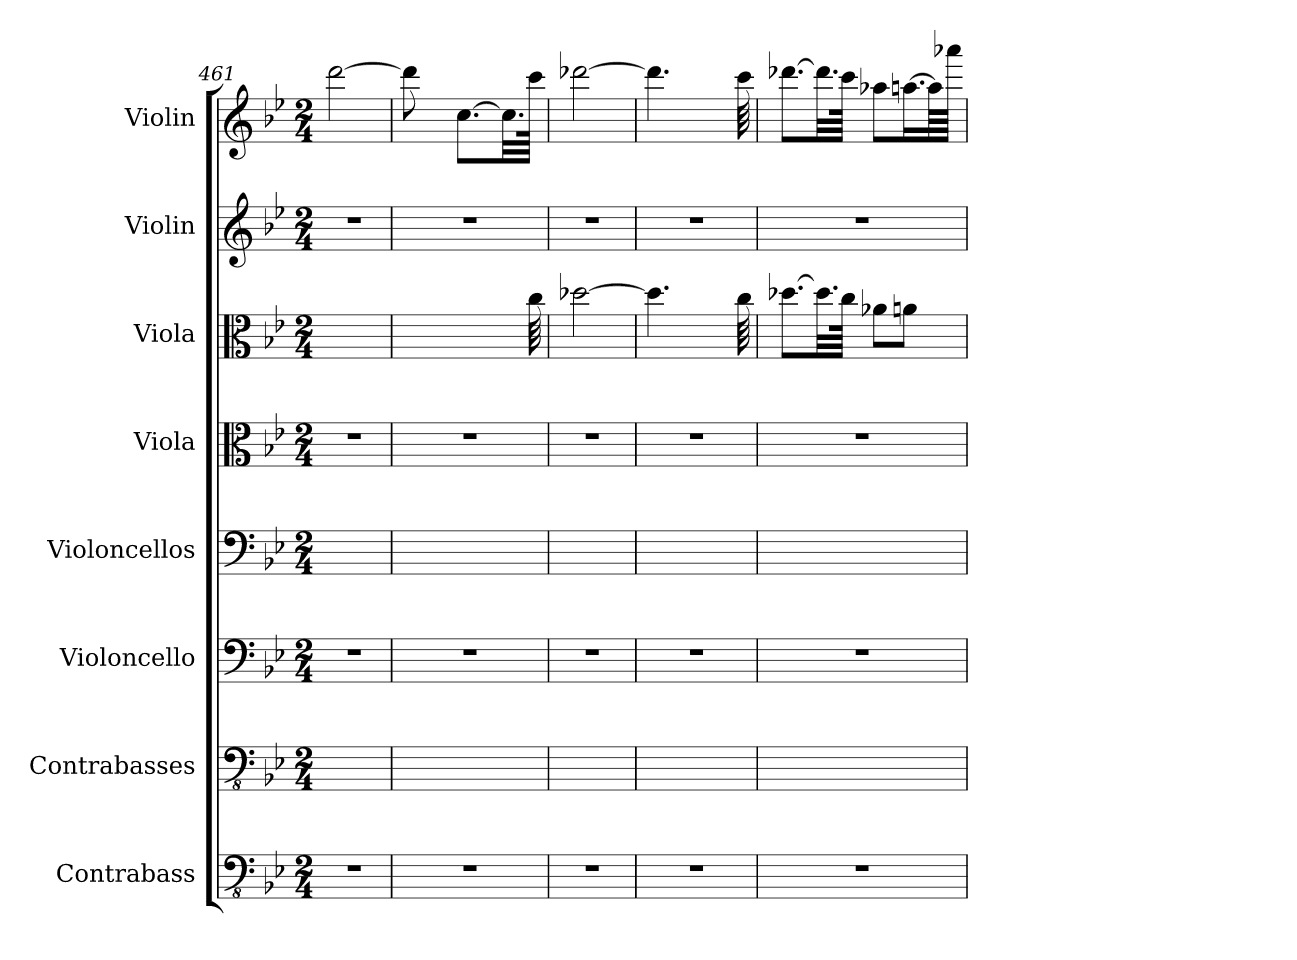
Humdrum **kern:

**kern	**kern	**kern	**kern	**kern	**kern	**kern	**kern
*part8	*part7	*part6	*part5	*part4	*part3	*part2	*part1
*staff8	*staff7	*staff6	*staff5	*staff4	*staff3	*staff2	*staff1
*I"Contrabass	*I"Contrabasses	*I"Violoncello	*I"Violoncellos	*I"Viola	*I"Viola	*I"Violin	*I"Violin
*I'Cb.	*I'Cbs.	*I'Vc.	*I'Vcs.	*I'Vla.	*I'Vla.	*I'Vln.	*I'Vln.
*clefFv4	*clefFv4	*clefF4	*clefF4	*clefC3	*clefC3	*clefG2	*clefG2
*ITrd7c12	*	*	*	*	*	*	*
*k[b-e-]	*k[b-e-]	*k[b-e-]	*k[b-e-]	*k[b-e-]	*k[b-e-]	*k[b-e-]	*k[b-e-]
*M2/4	*M2/4	*M2/4	*M2/4	*M2/4	*M2/4	*M2/4	*M2/4
=461	=461	=461	=461	=461	=461	=461	=461
2r	2ryy	2r	2ryy	2r	2ryy	2r	[2ddd\
!!LO:PB:g=z
=462	=462	=462	=462	=462	=462	=462	=462
2r	2ryy	2r	2ryy	2r	4ryy	2r	8ddd\]
.	.	.	.	.	.	.	8ryy
.	.	.	.	.	8ryy	.	[8.cc\L
.	.	.	.	.	16ryy	.	.
.	.	.	.	.	32ryy	.	32.cc\LL]
.	.	.	.	.	64ryy	.	.
.	.	.	.	.	64cc\	.	64ccc\JJJk
!!LO:PB:g=z
=463	=463	=463	=463	=463	=463	=463	=463
2r	2ryy	2r	2ryy	2r	[2dd-X\	2r	[2ddd-X\
=464	=464	=464	=464	=464	=464	=464	=464
2r	2ryy	2r	2ryy	2r	4.dd-\]	2r	4.ddd-\]
.	.	.	.	.	16ryy	.	16ryy
.	.	.	.	.	32ryy	.	32ryy
.	.	.	.	.	64ryy	.	64ryy
.	.	.	.	.	64cc\	.	64ccc\
=465	=465	=465	=465	=465	=465	=465	=465
2r	2ryy	2r	2ryy	2r	[8.dd-X\L	2r	[8.ddd-X\L
.	.	.	.	.	32.dd-\LL]	.	32.ddd-\LL]
.	.	.	.	.	64cc\JJJk	.	64ccc\JJJk
.	.	.	.	.	8a-X\L	.	8aa-X\L
.	.	.	.	.	8an\J	.	[16.aan\L
.	.	.	.	.	.	.	64aa\LL]
.	.	.	.	.	.	.	64aaa-X\JJJJ
=	=	=	=	=	=	=	=
*-	*-	*-	*-	*-	*-	*-	*-
